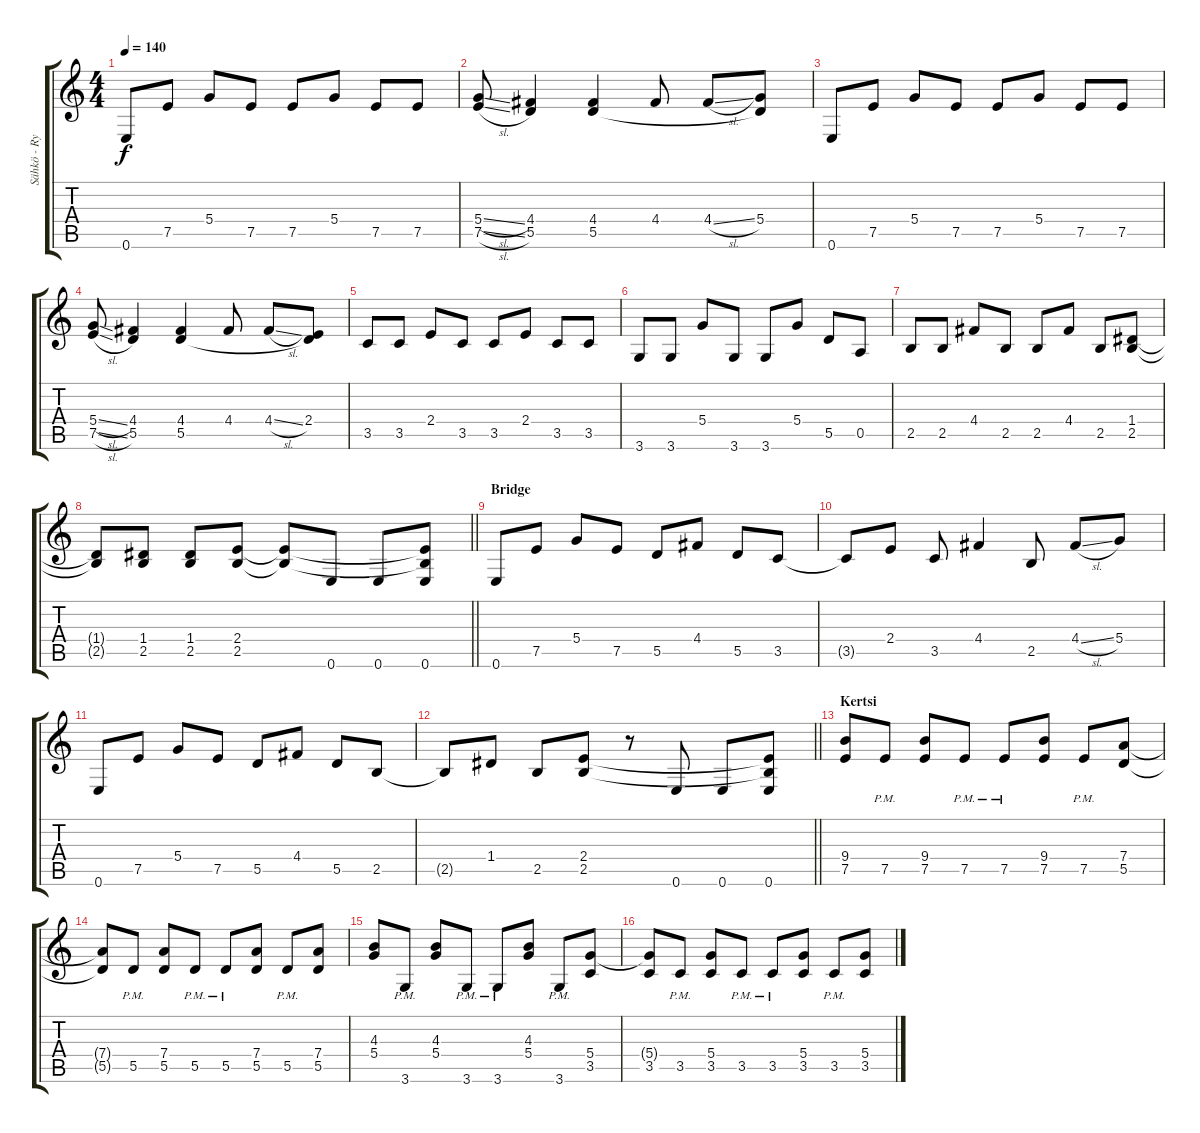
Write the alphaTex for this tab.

\track ("Sähkö - Rythm" "Sähkö - Ry") {instrument overdrivenguitar}
\staff {score tabs}
\tuning (E4 B3 G3 D3 A2 E2) {hide}
\ts (4 4)
\tempo 140
\clef g2
\ks c
0.6.8{dy f} 7.5.8 5.4.8 7.5.8 7.5.8 5.4.8 7.5.8 7.5.8 |
(5.4{sl} 7.5{sl}).8 (4.4 5.5).4 (4.4 5.5).4 4.4.8 4.4{sl}.8 (5.4 5.5{t}).8 |
0.6.8 7.5.8 5.4.8 7.5.8 7.5.8 5.4.8 7.5.8 7.5.8 |
(5.4{sl} 7.5{sl}).8 (4.4 5.5).4 (4.4 5.5).4 4.4.8 4.4{sl}.8 (2.4 5.5{t}).8 |
3.5.8 3.5.8 2.4.8 3.5.8 3.5.8 2.4.8 3.5.8 3.5.8 |
3.6.8 3.6.8 5.4.8 3.6.8 3.6.8 5.4.8 5.5.8 0.5.8 |
2.5.8 2.5.8 4.4.8 2.5.8 2.5.8 4.4.8 2.5.8 (1.4 2.5).8 |
\barLineRight lightlight
(1.4{t} 2.5{t}).8 (1.4 2.5).8 (1.4 2.5).8 (2.4 2.5).8 (2.4{t} 2.5{t}).8 0.6.8 0.6.8 (2.4{t} 2.5{t} 0.6).8 |
\section ("" "Bridge")
0.6.8 7.5.8 5.4.8 7.5.8 5.5.8 4.4.8 5.5.8 3.5.8 |
3.5{t}.8 2.4.8 3.5.8 4.4.4 2.5.8 4.4{sl}.8 5.4.8 |
0.6.8 7.5.8 5.4.8 7.5.8 5.5.8 4.4.8 5.5.8 2.5.8 |
\barLineRight lightlight
2.5{t}.8 1.4.8 2.5.8 (2.4 2.5).8 r.8 0.6.8 0.6.8 (2.4{t} 2.5{t} 0.6).8 |
\section ("" "Kertsi")
(9.4 7.5).8 7.5{pm}.8 (9.4 7.5).8 7.5{pm}.8 7.5{pm}.8 (9.4 7.5).8 7.5{pm}.8 (7.4 5.5).8 |
(7.4{t} 5.5{t}).8 5.5{pm}.8 (7.4 5.5).8 5.5{pm}.8 5.5{pm}.8 (7.4 5.5).8 5.5{pm}.8 (7.4 5.5).8 |
(4.3 5.4).8 3.6{pm}.8 (4.3 5.4).8 3.6{pm}.8 3.6{pm}.8 (4.3 5.4).8 3.6{pm}.8 (5.4 3.5).8 |
(5.4{t} 3.5).8 3.5{pm}.8 (5.4 3.5).8 3.5{pm}.8 3.5{pm}.8 (5.4 3.5).8 3.5{pm}.8 (5.4 3.5).8
